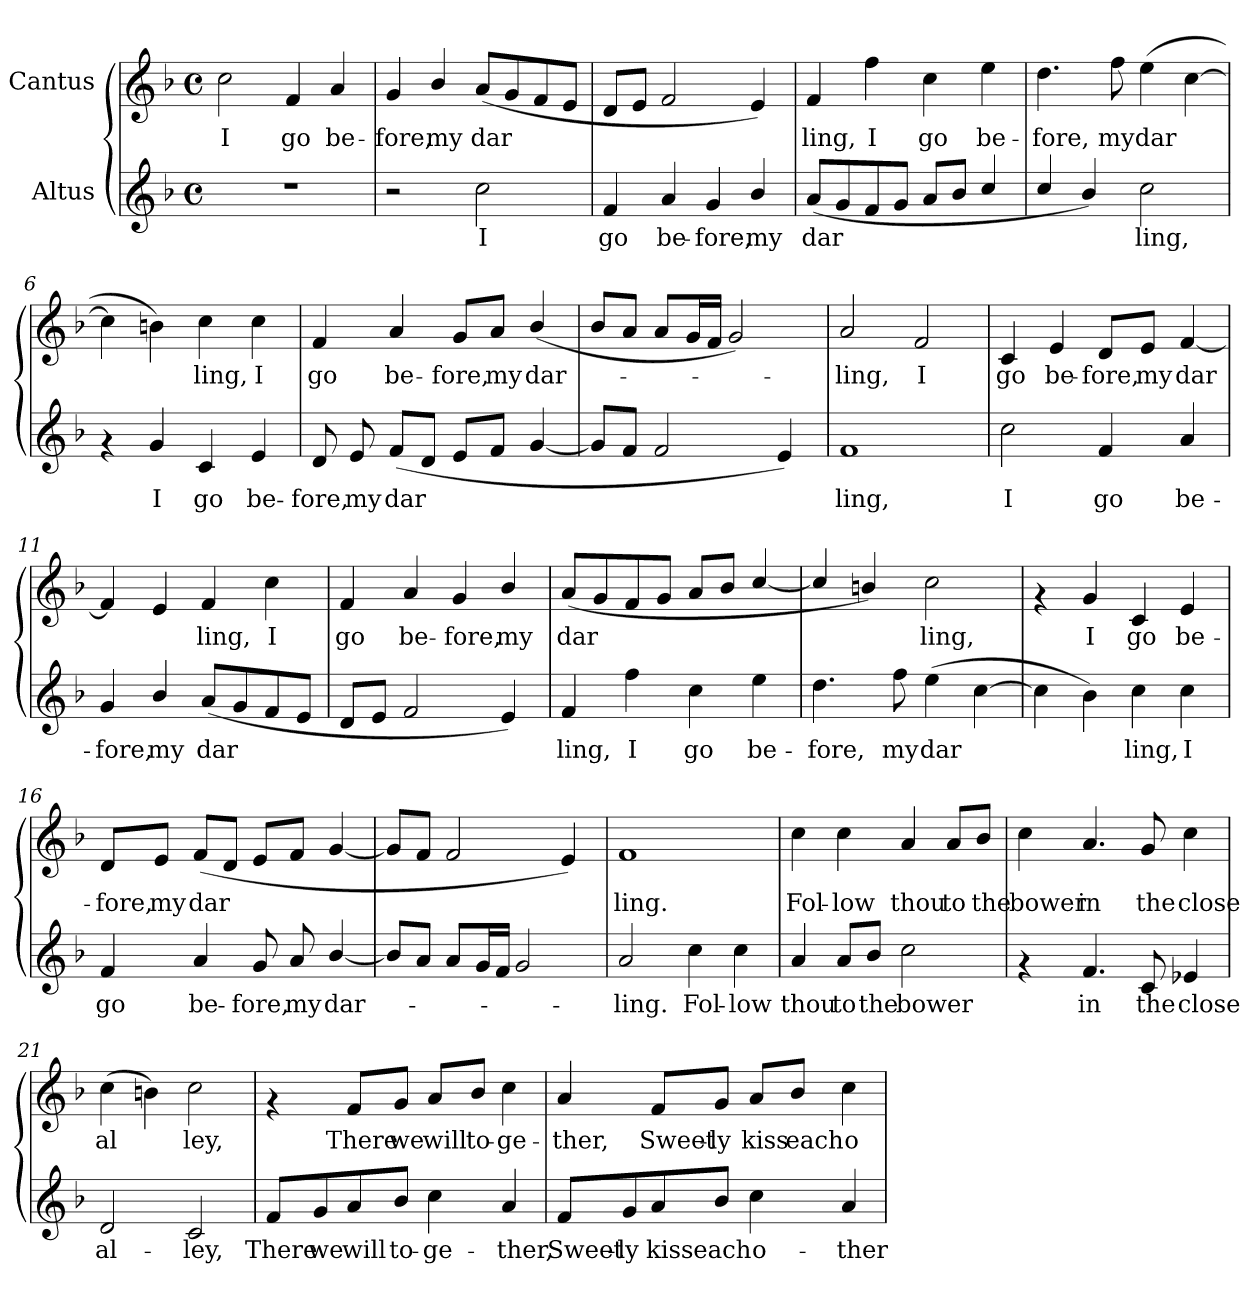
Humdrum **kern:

**kern	**text	**kern	**text
*part2	*part2	*part1	*part1
*staff2	*staff2	*staff1	*staff1
*I"Altus	*	*I"Cantus	*
!!LO:PB:g=z
*stria5	*	*stria5	*
*clefG2	*	*clefG2	*
*k[b-]	*	*k[b-]	*
*F:	*	*F:	*
*M4/4	*	*M4/4	*
*met(c)	*	*met(c)	*
*MM132	*	*MM132	*
=1	=1	=1	=1
!	!	!	!LO:LY:b:cj
1r	.	2cc\	I
!	!	!	!LO:LY:b:cj
.	.	4f/	go
!	!	!	!LO:LY:b:cj
.	.	4a/	be-
=2	=2	=2	=2
!	!	!	!LO:LY:b:cj
2r	.	4g/	-fore,
!	!	!	!LO:LY:b:cj
.	.	4b-/	my
!	!LO:LY:b:cj	!	!LO:LY:b:cj
2cc\	I	(<8a/L	dar-
!	!	!	!LO:LY:b:cj
.	.	8g/	--
!	!	!	!LO:LY:b:cj
.	.	8f/	--
!	!	!	!LO:LY:b:cj
.	.	8e/J	--
=3	=3	=3	=3
!	!LO:LY:b:cj	!	!
4f/	go	8d/L	.
.	.	8e/J	.
!	!LO:LY:b:cj	!	!
4a/	be-	2f/	.
!	!LO:LY:b:cj	!	!
4g/	-fore,	.	.
!	!LO:LY:b:cj	!	!
4b-/	my	4e/)	.
=4	=4	=4	=4
!	!LO:LY:b:cj	!	!LO:LY:b:cj
(<8a/L	dar-	4f/	-ling,
!	!LO:LY:b:cj	!	!
8g/	--	.	.
!	!LO:LY:b:cj	!	!LO:LY:b:cj
8f/	--	4ff\	I
!	!LO:LY:b:cj	!	!
8g/J	--	.	.
!	!LO:LY:b:cj	!	!LO:LY:b:cj
8a/L	--	4cc\	go
!	!LO:LY:b:cj	!	!
8b-/J	--	.	.
!	!LO:LY:b:cj	!	!LO:LY:b:cj
4cc/	--	4ee\	be-
!!LO:LB:g=z
=5	=5	=5	=5
!	!LO:LY:b:cj	!	!LO:LY:b:cj
4cc/	-	4.dd\	-fore,
!	!LO:LY:b:cj	!	!
4b-/)	.	.	.
!	!	!	!LO:LY:b:cj
.	.	8ff\	my
!	!LO:LY:b:cj	!	!LO:LY:b:cj
2cc\	ling,	(>4ee\	dar-
!	!	!	!LO:LY:b:cj
.	.	[>4cc\	--
=6	=6	=6	=6
!	!	!	!LO:LY:b:cj
4rf	.	4cc\]	-
!	!LO:LY:b:cj	!	!LO:LY:b:cj
4g/	I	4bn\)	.
!	!LO:LY:b:cj	!	!LO:LY:b:cj
4c/	go	4cc\	ling,
!	!LO:LY:b:cj	!	!LO:LY:b:cj
4e/	be-	4cc\	I
=7	=7	=7	=7
!	!LO:LY:b:cj	!	!LO:LY:b:cj
8d/	-fore,	4f/	go
!	!LO:LY:b:cj	!	!
8e/	my	.	.
!	!LO:LY:b:cj	!	!LO:LY:b:cj
(<8f/L	dar-	4a/	be-
!	!LO:LY:b:cj	!	!
8d/J	--	.	.
!	!LO:LY:b:cj	!	!LO:LY:b:cj
8e/L	--	8g/L	-fore,
!	!LO:LY:b:cj	!	!LO:LY:b:cj
8f/J	--	8a/J	my
!	!LO:LY:b:cj	!	!LO:LY:b:cj
[<4g/	--	(<4b-/	dar-
=8	=8	=8	=8
8g/L]	.	8b-/L	.
8f/J	.	8a/J	.
2f/	.	8a/L	.
.	.	16g/	.
.	.	16f/J	.
.	.	2g/)	.
4e/)	.	.	.
=9	=9	=9	=9
!	!LO:LY:b:cj	!	!LO:LY:b:cj
1f	-ling,	2a/	-ling,
!	!	!	!LO:LY:b:cj
.	.	2f/	I
!!LO:LB:g=z
=10	=10	=10	=10
!	!LO:LY:b:cj	!	!LO:LY:b:cj
2cc\	I	4c/	go
!	!	!	!LO:LY:b:cj
.	.	4e/	be-
!	!LO:LY:b:cj	!	!LO:LY:b:cj
4f/	go	8d/L	-fore,
!	!	!	!LO:LY:b:cj
.	.	8e/J	my
!	!LO:LY:b:cj	!	!LO:LY:b:cj
4a/	be-	[<4f/	dar-
!!LO:LB:g=z
=11	=11	=11	=11
!	!LO:LY:b:cj	!	!LO:LY:b:cj
4g/	-fore,	4f/]	-
!	!LO:LY:b:cj	!	!LO:LY:b:cj
4b-/	my	4e/	.
!	!LO:LY:b:cj	!	!LO:LY:b:cj
(<8a/L	dar-	4f/	ling,
!	!LO:LY:b:cj	!	!
8g/	--	.	.
!	!LO:LY:b:cj	!	!LO:LY:b:cj
8f/	--	4cc\	I
!	!LO:LY:b:cj	!	!
8e/J	--	.	.
=12	=12	=12	=12
!	!	!	!LO:LY:b:cj
8d/L	.	4f/	go
8e/J	.	.	.
!	!	!	!LO:LY:b:cj
2f/	.	4a/	be-
!	!	!	!LO:LY:b:cj
.	.	4g/	-fore,
!	!	!	!LO:LY:b:cj
4e/)	.	4b-/	my
=13	=13	=13	=13
!	!LO:LY:b:cj	!	!LO:LY:b:cj
4f/	-ling,	(<8a/L	dar-
!	!	!	!LO:LY:b:cj
.	.	8g/	--
!	!LO:LY:b:cj	!	!LO:LY:b:cj
4ff\	I	8f/	--
!	!	!	!LO:LY:b:cj
.	.	8g/J	--
!	!LO:LY:b:cj	!	!LO:LY:b:cj
4cc\	go	8a/L	--
!	!	!	!LO:LY:b:cj
.	.	8b-/J	--
!	!LO:LY:b:cj	!	!LO:LY:b:cj
4ee\	be-	[<4cc/	--
=14	=14	=14	=14
!	!LO:LY:b:cj	!	!LO:LY:b:cj
4.dd\	-fore,	4cc/]	-
!	!	!	!LO:LY:b:cj
.	.	4bn/)	.
!	!LO:LY:b:cj	!	!
8ff\	my	.	.
!	!LO:LY:b:cj	!	!LO:LY:b:cj
(>4ee\	dar-	2cc\	ling,
!	!LO:LY:b:cj	!	!
[>4cc\	--	.	.
=15	=15	=15	=15
!	!LO:LY:b:cj	!	!
4cc\]	-	4rf	.
!	!LO:LY:b:cj	!	!LO:LY:b:cj
4b-\)	.	4g/	I
!	!LO:LY:b:cj	!	!LO:LY:b:cj
4cc\	ling,	4c/	go
!	!LO:LY:b:cj	!	!LO:LY:b:cj
4cc\	I	4e/	be-
!!LO:LB:g=z
=16	=16	=16	=16
!	!LO:LY:b:cj	!	!LO:LY:b:cj
4f/	go	8d/L	-fore,
!	!	!	!LO:LY:b:cj
.	.	8e/J	my
!	!LO:LY:b:cj	!	!LO:LY:b:cj
4a/	be-	(<8f/L	dar-
!	!	!	!LO:LY:b:cj
.	.	8d/J	--
!	!LO:LY:b:cj	!	!LO:LY:b:cj
8g/	-fore,	8e/L	--
!	!LO:LY:b:cj	!	!LO:LY:b:cj
8a/	my	8f/J	--
!	!LO:LY:b:cj	!	!LO:LY:b:cj
[<4b-/	dar-	[<4g/	--
=17	=17	=17	=17
8b-/L]	.	8g/L]	.
8a/J	.	8f/J	.
8a/L	.	2f/	.
16g/	.	.	.
16f/J	.	.	.
2g/	.	.	.
.	.	4e/)	.
=18	=18	=18	=18
!	!LO:LY:b:cj	!	!LO:LY:b:cj
2a/	-ling.	1f	-ling.
!	!LO:LY:b:cj	!	!
4cc\	Fol-	.	.
!	!LO:LY:b:cj	!	!
4cc\	-low	.	.
=19	=19	=19	=19
!	!LO:LY:b:cj	!	!LO:LY:b:cj
4a/	thou	4cc\	Fol-
!	!LO:LY:b:cj	!	!LO:LY:b:cj
8a/L	to	4cc\	-low
!	!LO:LY:b:cj	!	!
8b-/J	the	.	.
!	!LO:LY:b:cj	!	!LO:LY:b:cj
2cc\	bower	4a/	thou
!	!	!	!LO:LY:b:cj
.	.	8a/L	to
!	!	!	!LO:LY:b:cj
.	.	8b-/J	the
!!LO:LB:g=z
=20	=20	=20	=20
!	!	!	!LO:LY:b:cj
4rf	.	4cc\	bower
!	!LO:LY:b:cj	!	!LO:LY:b:cj
4.f/	in	4.a/	in
!	!LO:LY:b:cj	!	!LO:LY:b:cj
8c/	the	8g/	the
!	!LO:LY:b:cj	!	!LO:LY:b:cj
4e-X/	close	4cc\	close
=21	=21	=21	=21
!	!LO:LY:b:cj	!	!LO:LY:b:cj
2d/	al-	(>4cc\	al-
!	!	!	!LO:LY:b:cj
.	.	4bn\)	-
!	!LO:LY:b:cj	!	!LO:LY:b:cj
2c/	-ley,	2cc\	ley,
=22	=22	=22	=22
!	!LO:LY:b:cj	!	!
8f/L	There	4rf	.
!	!LO:LY:b:cj	!	!
8g/	we	.	.
!	!LO:LY:b:cj	!	!LO:LY:b:cj
8a/	will	8f/L	There
!	!LO:LY:b:cj	!	!LO:LY:b:cj
8b-/J	to-	8g/J	we
!	!LO:LY:b:cj	!	!LO:LY:b:cj
4cc\	-ge-	8a/L	will
!	!	!	!LO:LY:b:cj
.	.	8b-/J	to-
!	!LO:LY:b:cj	!	!LO:LY:b:cj
4a/	-ther,	4cc\	-ge-
=23	=23	=23	=23
!	!LO:LY:b:cj	!	!LO:LY:b:cj
8f/L	Sweet-	4a/	-ther,
!	!LO:LY:b:cj	!	!
8g/	-ly	.	.
!	!LO:LY:b:cj	!	!LO:LY:b:cj
8a/	kiss	8f/L	Sweet-
!	!LO:LY:b:cj	!	!LO:LY:b:cj
8b-/J	each	8g/J	-ly
!	!LO:LY:b:cj	!	!LO:LY:b:cj
4cc\	o-	8a/L	kiss
!	!	!	!LO:LY:b:cj
.	.	8b-/J	each
!	!LO:LY:b:cj	!	!LO:LY:b:cj
4a/	-ther	4cc\	o-
=	=	=	=
*-	*-	*-	*-
